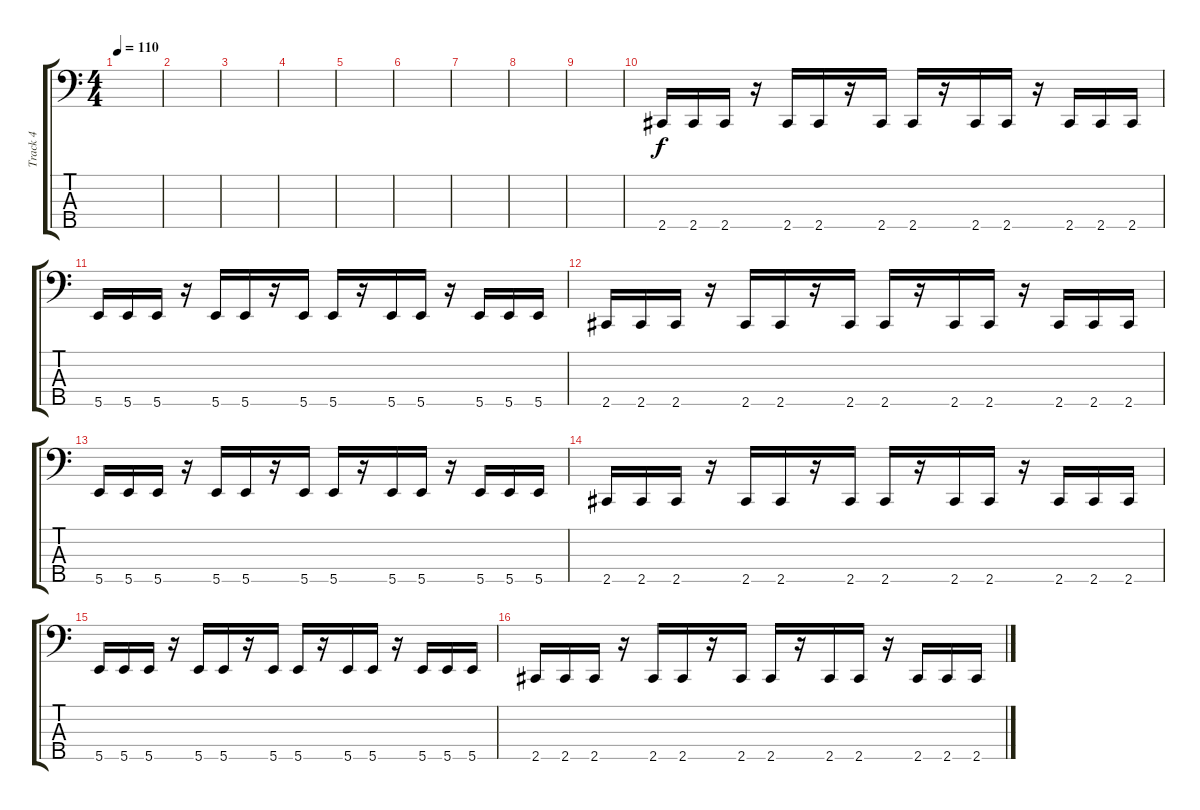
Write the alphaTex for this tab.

\track ("Track 4" "Track 4") {instrument electricbassfinger}
\staff {score tabs}
\tuning (G2 D2 A1 E1 B0) {hide}
\ts (4 4)
\tempo 110
\clef f4
\ks c
|
|
|
|
|
|
|
|
|
2.5.16 2.5.16 2.5.16 r.16 2.5.16 2.5.16 r.16 2.5.16 2.5.16 r.16 2.5.16 2.5.16 r.16 2.5.16 2.5.16 2.5.16 |
5.5.16 5.5.16 5.5.16 r.16 5.5.16 5.5.16 r.16 5.5.16 5.5.16 r.16 5.5.16 5.5.16 r.16 5.5.16 5.5.16 5.5.16 |
2.5.16 2.5.16 2.5.16 r.16 2.5.16 2.5.16 r.16 2.5.16 2.5.16 r.16 2.5.16 2.5.16 r.16 2.5.16 2.5.16 2.5.16 |
5.5.16 5.5.16 5.5.16 r.16 5.5.16 5.5.16 r.16 5.5.16 5.5.16 r.16 5.5.16 5.5.16 r.16 5.5.16 5.5.16 5.5.16 |
2.5.16 2.5.16 2.5.16 r.16 2.5.16 2.5.16 r.16 2.5.16 2.5.16 r.16 2.5.16 2.5.16 r.16 2.5.16 2.5.16 2.5.16 |
5.5.16 5.5.16 5.5.16 r.16 5.5.16 5.5.16 r.16 5.5.16 5.5.16 r.16 5.5.16 5.5.16 r.16 5.5.16 5.5.16 5.5.16 |
2.5.16 2.5.16 2.5.16 r.16 2.5.16 2.5.16 r.16 2.5.16 2.5.16 r.16 2.5.16 2.5.16 r.16 2.5.16 2.5.16 2.5.16
